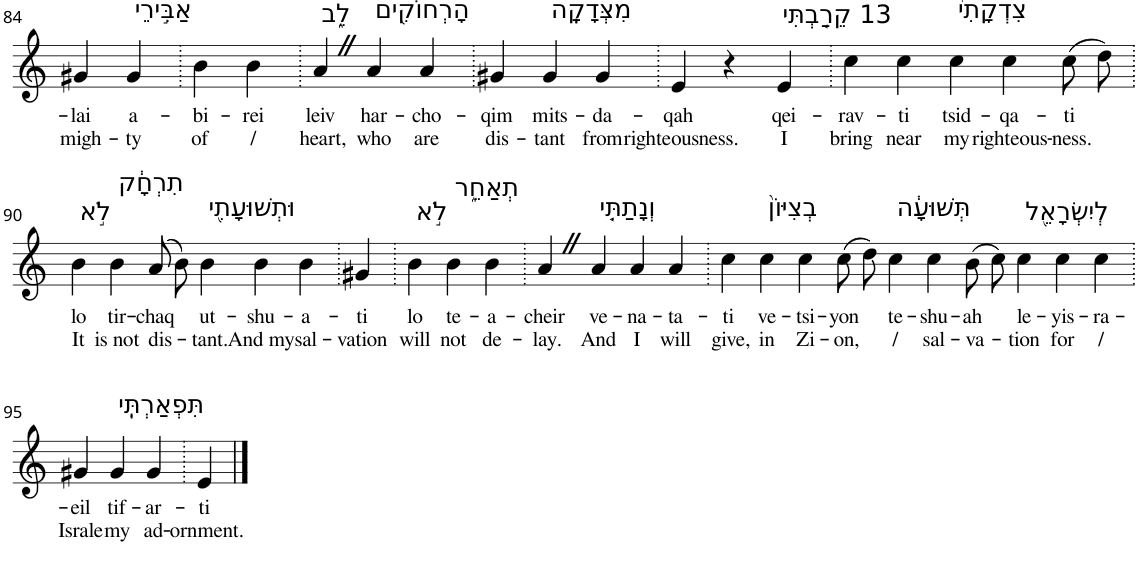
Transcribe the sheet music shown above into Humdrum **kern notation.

**kern	**text	**text
*part1	*part1	*part1
*staff1	*staff1	*staff1
*I"Piano	*	*
*I'Pno	*	*
!!LO:PB:g=z
*clefG2	*	*
*k[]	*	*
=84	=84	=84
!	!LO:LY:b	!LO:LY:b
4g#X/	-lai	migh-
!LO:TX:a:t=אַבִּ֣ירֵי	!	!
!	!LO:LY:b	!LO:LY:b
4g#/	a-	-ty
=85.	=85.	=85.
!	!LO:LY:b	!LO:LY:b
4b\	-bi-	of
!	!LO:LY:b	!LO:LY:b
4b\	-rei	/
=86.	=86.	=86.
!LO:TX:a:t=לֵ֑ב	!	!
!	!LO:LY:b	!LO:LY:b
4aZ/	leiv	heart,
!LO:TX:a:t=הָרְחוֹקִ֖ים	!	!
!	!LO:LY:b	!LO:LY:b
4a/	har-	who
!	!LO:LY:b	!LO:LY:b
4a/	-cho-	are
=87.	=87.	=87.
!	!LO:LY:b	!LO:LY:b
4g#X/	-qim	dis-
!LO:TX:a:t=מִצְּדָקָֽה	!	!
!	!LO:LY:b	!LO:LY:b
4g#/	mits-	-tant
!	!LO:LY:b	!LO:LY:b
4g#/	-da-	from
=88.	=88.	=88.
!	!LO:LY:b	!LO:LY:b
4e/	-qah	righteousness.
4r	.	.
!LO:TX:a:t=13 קֵרַ֤בְתִּי	!	!
!	!LO:LY:b	!LO:LY:b
4e/	qei-	I
=89.	=89.	=89.
!	!LO:LY:b	!LO:LY:b
4cc\	-rav-	bring
!	!LO:LY:b	!LO:LY:b
4cc\	-ti	near
!LO:TX:a:t=צִדְקָתִי֙	!	!
!	!LO:LY:b	!LO:LY:b
4cc\	tsid-	my
!	!LO:LY:b	!LO:LY:b
4cc\	-qa-	righteous-
!	!LO:LY:b	!LO:LY:b
(8cc\	-ti	-ness.
8dd\)	.	.
!!LO:LB:g=z
=90.	=90.	=90.
!LO:TX:a:t=לֹ֣א	!	!
!	!LO:LY:b	!LO:LY:b
4b\	lo	It
!LO:TX:a:t=תִרְחָ֔ק	!	!
!	!LO:LY:b	!LO:LY:b
4b\	tir-	is not
!	!LO:LY:b	!LO:LY:b
(8a/	-chaq	dis-
8b\)	.	.
!LO:TX:a:t=וּתְשׁוּעָתִ֖י	!	!
!	!LO:LY:b	!LO:LY:b
4b\	ut-	-tant.
!	!LO:LY:b	!LO:LY:b
4b\	-shu-	And my
!	!LO:LY:b	!LO:LY:b
4b\	-a-	sal-
=91.	=91.	=91.
!	!LO:LY:b	!LO:LY:b
4g#X/	-ti	-vation
=92.	=92.	=92.
!LO:TX:a:t=לֹ֣א	!	!
!	!LO:LY:b	!LO:LY:b
4b\	lo	will
!LO:TX:a:t=תְאַחֵ֑ר	!	!
!	!LO:LY:b	!LO:LY:b
4b\	te-	not
!	!LO:LY:b	!LO:LY:b
4b\	-a-	de-
=93.	=93.	=93.
!	!LO:LY:b	!LO:LY:b
4aZ/	-cheir	-lay.
!LO:TX:a:t=וְנָתַתִּ֤י	!	!
!	!LO:LY:b	!LO:LY:b
4a/	ve-	And
!	!LO:LY:b	!LO:LY:b
4a/	-na-	I
!	!LO:LY:b	!LO:LY:b
4a/	-ta-	will
=94.	=94.	=94.
!	!LO:LY:b	!LO:LY:b
4cc\	-ti	give,
!LO:TX:a:t=בְצִיּוֹן֙	!	!
!	!LO:LY:b	!LO:LY:b
4cc\	ve-	in
!	!LO:LY:b	!LO:LY:b
4cc\	-tsi-	Zi-
!	!LO:LY:b	!LO:LY:b
(8cc\	-yon	-on,
8dd\)	.	.
!LO:TX:a:t=תְּשׁוּעָ֔ה	!	!
!	!LO:LY:b	!LO:LY:b
4cc\	te-	/
!	!LO:LY:b	!LO:LY:b
4cc\	-shu-	sal-
!	!LO:LY:b	!LO:LY:b
(8b\	-ah	-va-
8cc\)	.	.
!LO:TX:a:t=לְיִשְׂרָאֵ֖ל	!	!
!	!LO:LY:b	!LO:LY:b
4cc\	le-	-tion
!	!LO:LY:b	!LO:LY:b
4cc\	-yis-	for
!	!LO:LY:b	!LO:LY:b
4cc\	-ra-	/
!!LO:LB:g=z
=95.	=95.	=95.
!	!LO:LY:b	!LO:LY:b
4g#X/	-eil	Israle
!LO:TX:a:t=תִּפְאַרְתִּֽי	!	!
!	!LO:LY:b	!LO:LY:b
4g#/	tif-	my
!	!LO:LY:b	!LO:LY:b
4g#/	-ar-	ad-
=96.	=96.	=96.
!	!LO:LY:b	!LO:LY:b
4e/	-ti	-ornment.
==	==	==
*-	*-	*-
